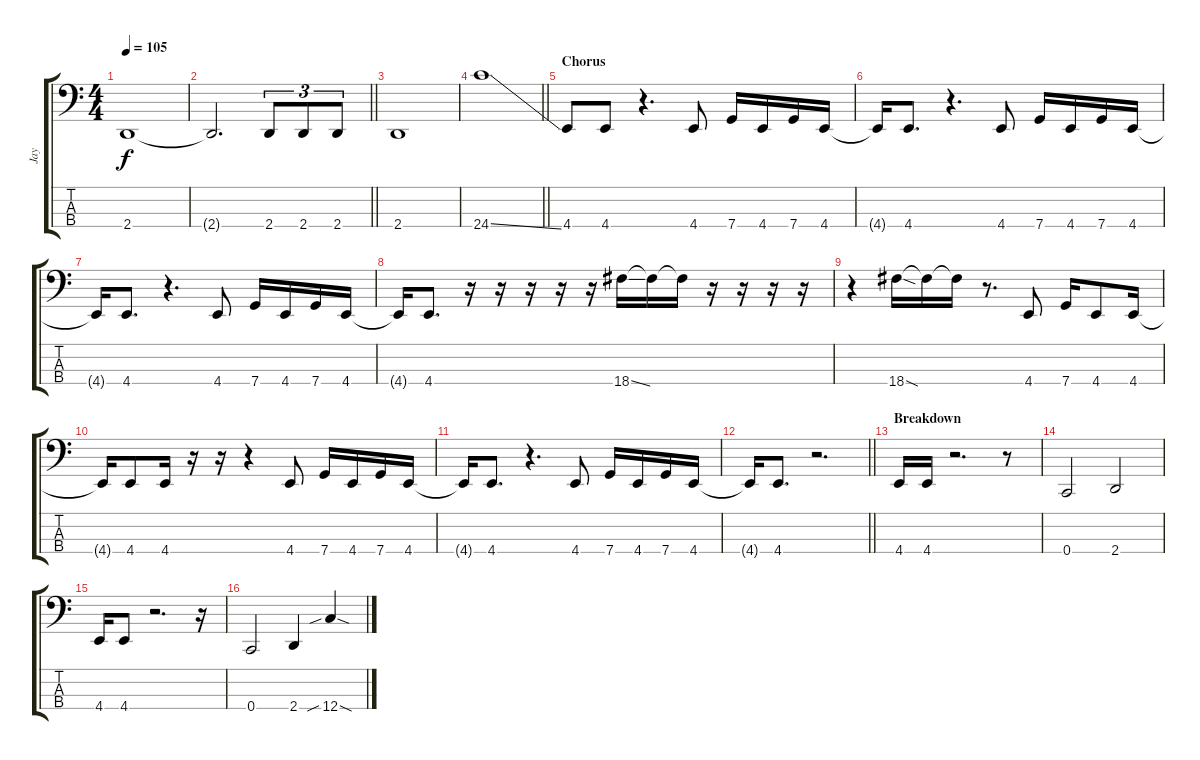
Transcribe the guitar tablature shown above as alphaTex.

\track ("Jay" "Jay") {instrument electricbasspick}
\staff {score tabs}
\tuning (F2 C2 G1 C1) {hide}
\ts (4 4)
\tempo 105
\clef f4
\ks c
2.4.1{dy f} |
\barLineRight lightlight
2.4{t}.2{d} 2.4.8{tu (3 2)} 2.4.8{tu (3 2)} 2.4.8{tu (3 2)} |
2.4.1 |
\barLineRight lightlight
24.4{ss}.1 |
\section ("" "Chorus")
4.4.8 4.4.8 r.4{d} 4.4.8 7.4.16 4.4.16 7.4.16 4.4.16 |
4.4{t}.16 4.4.8{d} r.4{d} 4.4.8 7.4.16 4.4.16 7.4.16 4.4.16 |
4.4{t}.16 4.4.8{d} r.4{d} 4.4.8 7.4.16 4.4.16 7.4.16 4.4.16 |
4.4{t}.16 4.4.8{d} r.16 r.16 r.16 r.16 r.16 18.4{ss}.16 18.4{t}.16 18.4{t}.16 r.16 r.16 r.16 r.16 |
r.4 18.4{sod}.16 18.4{t}.16 18.4{t}.16 r.8{d} 4.4.8 7.4.16 4.4.8 4.4.16 |
4.4{t}.16 4.4.8 4.4.16 r.16 r.16 r.4 4.4.8 7.4.16 4.4.16 7.4.16 4.4.16 |
4.4{t}.16 4.4.8{d} r.4{d} 4.4.8 7.4.16 4.4.16 7.4.16 4.4.16 |
\barLineRight lightlight
4.4{t}.16 4.4.8{d} r.2{d} |
\section ("" "Breakdown")
4.4.16 4.4.16 r.2{d} r.8 |
0.4.2 2.4.2 |
4.4.16 4.4.8 r.2{d} r.16 |
0.4.2 2.4.4 12.4{sib sod}.4
